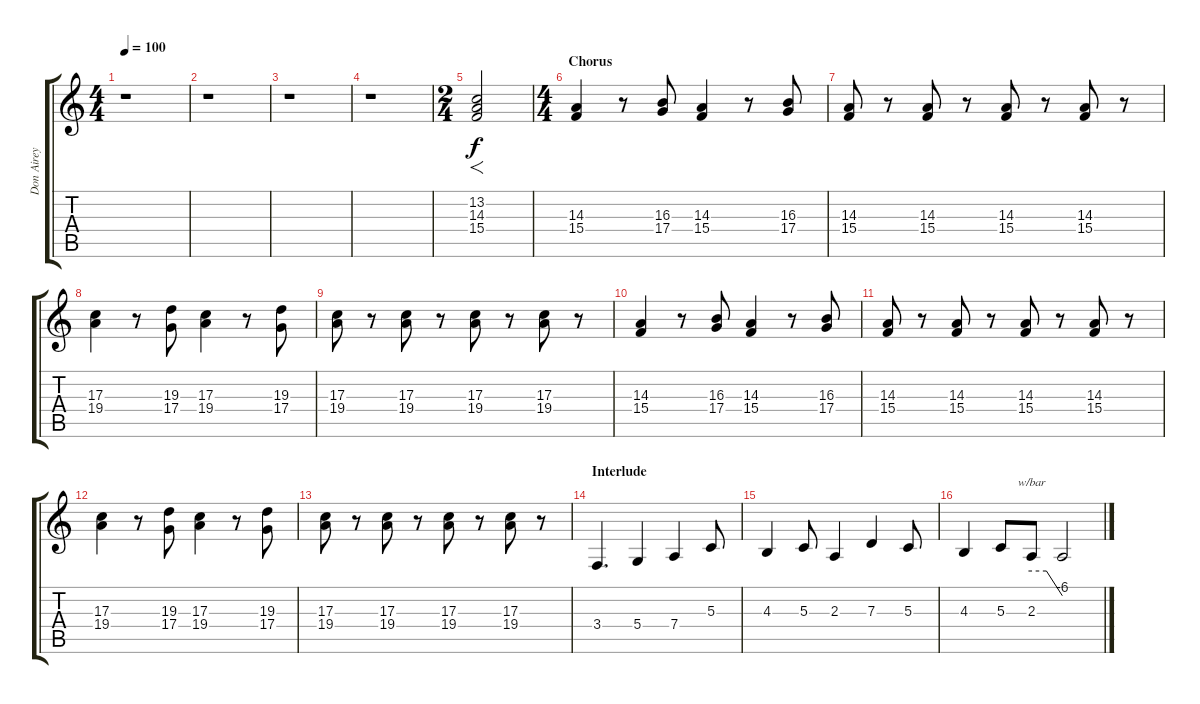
\track ("Don Airey " "Don Airey ") {instrument lead1square}
\staff {score tabs}
\tuning (E4 B3 G3 D3 A2 E2) {hide}
\ts (4 4)
\tempo 100
\clef g2
\ks aminor
r.1{dy pp} |
r.1 |
r.1 |
r.1 |
\ts (2 4)
(13.2 14.3 15.4).2{f dy f} |
\ts (4 4)
\section ("" "Chorus")
(14.3 15.4).4 r.8 (16.3 17.4).8 (14.3 15.4).4 r.8 (16.3 17.4).8 |
(14.3 15.4).8 r.8 (14.3 15.4).8 r.8 (14.3 15.4).8 r.8 (14.3 15.4).8 r.8 |
(17.3 19.4).4 r.8 (19.3 17.4).8 (17.3 19.4).4 r.8 (19.3 17.4).8 |
(17.3 19.4).8 r.8 (17.3 19.4).8 r.8 (17.3 19.4).8 r.8 (17.3 19.4).8 r.8 |
(14.3 15.4).4 r.8 (16.3 17.4).8 (14.3 15.4).4 r.8 (16.3 17.4).8 |
(14.3 15.4).8 r.8 (14.3 15.4).8 r.8 (14.3 15.4).8 r.8 (14.3 15.4).8 r.8 |
(17.3 19.4).4 r.8 (19.3 17.4).8 (17.3 19.4).4 r.8 (19.3 17.4).8 |
(17.3 19.4).8 r.8 (17.3 19.4).8 r.8 (17.3 19.4).8 r.8 (17.3 19.4).8 r.8 |
\section ("" "Interlude")
3.4.4{d} 5.4.4 7.4.4 5.3.8 |
4.3.4 5.3.8 2.3.4 7.3.4 5.3.8 |
4.3.4 5.3.8 2.3.8{tbe (custom default 0 0 29 0 60 -24)} 2.3{t}.2
